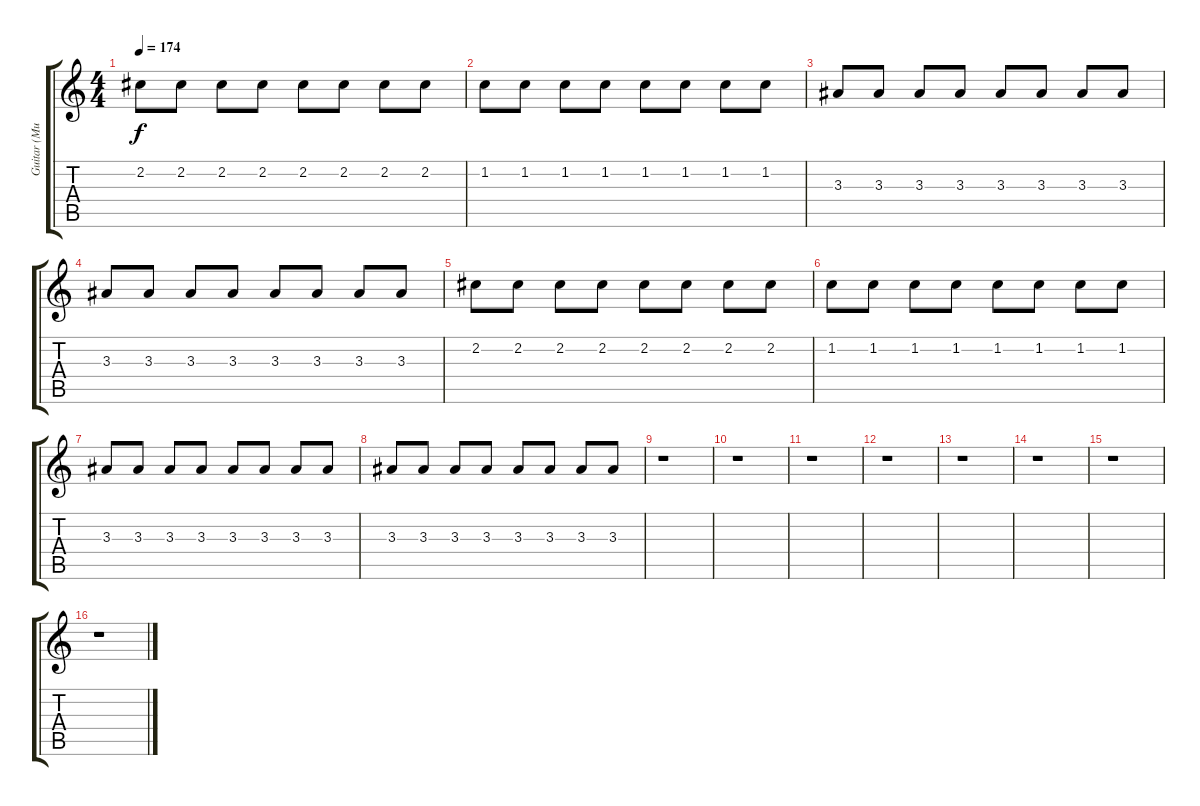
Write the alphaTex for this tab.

\track ("Guitar (Muted)" "Guitar (Mu") {instrument electricguitarmuted}
\staff {score tabs}
\tuning (E4 B3 G3 D3 A2 E2) {hide}
\ts (4 4)
\tempo 174
\clef g2
\ks c
2.2.8{dy f} 2.2.8 2.2.8 2.2.8 2.2.8 2.2.8 2.2.8 2.2.8 |
1.2.8 1.2.8 1.2.8 1.2.8 1.2.8 1.2.8 1.2.8 1.2.8 |
3.3.8 3.3.8 3.3.8 3.3.8 3.3.8 3.3.8 3.3.8 3.3.8 |
3.3.8 3.3.8 3.3.8 3.3.8 3.3.8 3.3.8 3.3.8 3.3.8 |
2.2.8 2.2.8 2.2.8 2.2.8 2.2.8 2.2.8 2.2.8 2.2.8 |
1.2.8 1.2.8 1.2.8 1.2.8 1.2.8 1.2.8 1.2.8 1.2.8 |
3.3.8 3.3.8 3.3.8 3.3.8 3.3.8 3.3.8 3.3.8 3.3.8 |
3.3.8 3.3.8 3.3.8 3.3.8 3.3.8 3.3.8 3.3.8 3.3.8 |
r.1 |
r.1 |
r.1 |
r.1 |
r.1 |
r.1 |
r.1 |
r.1
